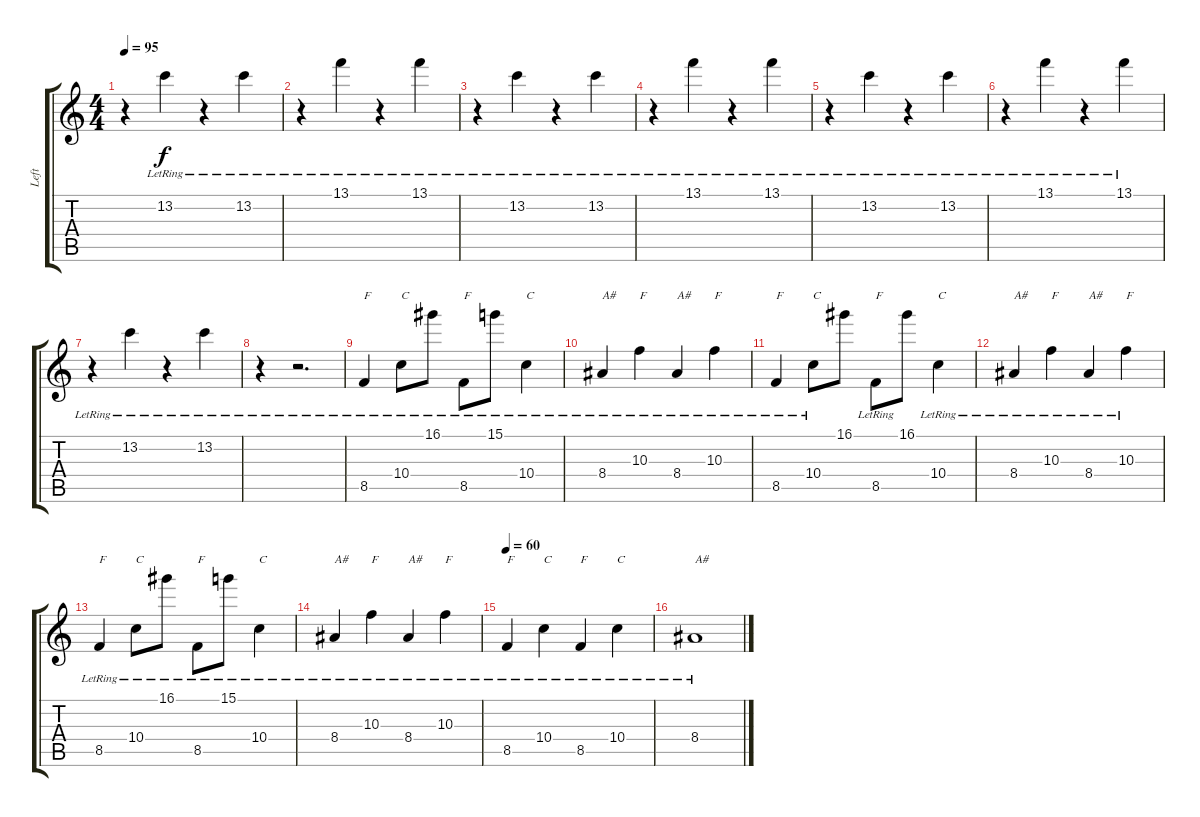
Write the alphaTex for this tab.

\track ("Left" "Left") {instrument acousticguitarsteel}
\staff {score tabs}
\tuning (E4 B3 G3 D3 A2 E2) {hide}
\ts (4 4)
\tempo 95
\clef g2
\ks c
r.4{dy f} 13.2{lr}.4 r.4 13.2{lr}.4 |
r.4 13.1{lr}.4 r.4 13.1{lr}.4 |
r.4 13.2{lr}.4 r.4 13.2{lr}.4 |
r.4 13.1{lr}.4 r.4 13.1{lr}.4 |
r.4 13.2{lr}.4 r.4 13.2{lr}.4 |
r.4 13.1{lr}.4 r.4 13.1{lr}.4 |
r.4 13.2{lr}.4 r.4 13.2{lr}.4 |
r.4 r.2{d} |
8.5{lr}.4{txt "F"} 10.4{lr}.8{txt "C"} 16.1{lr}.8 8.5{lr}.8{txt "F"} 15.1{lr}.8 10.4{lr}.4{txt "C"} |
8.4{lr}.4{txt "A#"} 10.3{lr}.4{txt "F"} 8.4{lr}.4{txt "A#"} 10.3{lr}.4{txt "F"} |
8.5{lr}.4{txt "F"} 10.4{lr}.8{txt "C"} 16.1.8 8.5{lr}.8{txt "F"} 16.1.8 10.4{lr}.4{txt "C"} |
8.4{lr}.4{txt "A#"} 10.3{lr}.4{txt "F"} 8.4{lr}.4{txt "A#"} 10.3{lr}.4{txt "F"} |
8.5{lr}.4{txt "F"} 10.4{lr}.8{txt "C"} 16.1{lr}.8 8.5{lr}.8{txt "F"} 15.1{lr}.8 10.4{lr}.4{txt "C"} |
8.4{lr}.4{txt "A#"} 10.3{lr}.4{txt "F"} 8.4{lr}.4{txt "A#"} 10.3{lr}.4{txt "F"} |
\tempo 60
8.5{lr}.4{txt "F"} 10.4{lr}.4{txt "C"} 8.5{lr}.4{txt "F"} 10.4{lr}.4{txt "C"} |
8.4{lr}.1{txt "A#"}
